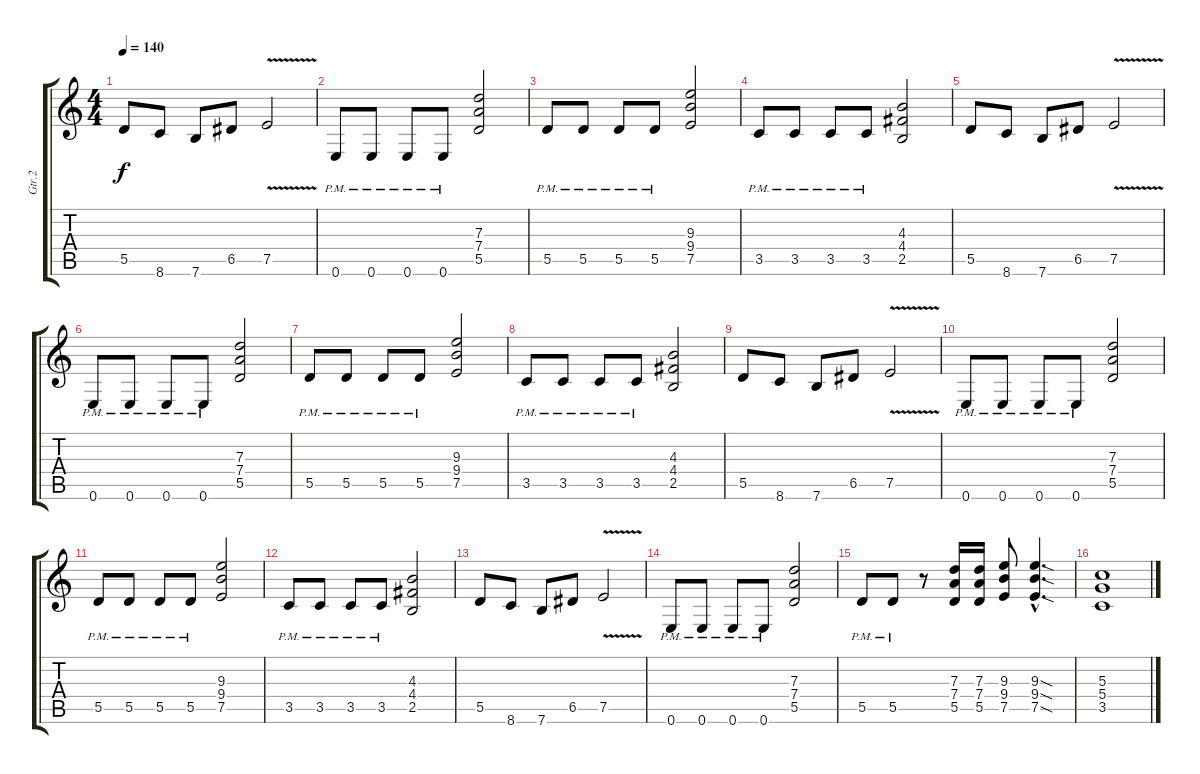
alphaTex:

\track ("Gtr.2" "Gtr.2") {instrument overdrivenguitar}
\staff {score tabs}
\tuning (E4 B3 G3 D3 A2 E2) {hide}
\ts (4 4)
\tempo 140
\clef g2
\ks c
5.5.8{dy f} 8.6.8 7.6.8 6.5.8 7.5{v}.2 |
0.6{pm}.8 0.6{pm}.8 0.6{pm}.8 0.6{pm}.8 (7.3 7.4 5.5).2 |
5.5{pm}.8 5.5{pm}.8 5.5{pm}.8 5.5{pm}.8 (9.3 9.4 7.5).2 |
3.5{pm}.8 3.5{pm}.8 3.5{pm}.8 3.5{pm}.8 (4.3 4.4 2.5).2 |
5.5.8 8.6.8 7.6.8 6.5.8 7.5{v}.2 |
0.6{pm}.8 0.6{pm}.8 0.6{pm}.8 0.6{pm}.8 (7.3 7.4 5.5).2 |
5.5{pm}.8 5.5{pm}.8 5.5{pm}.8 5.5{pm}.8 (9.3 9.4 7.5).2 |
3.5{pm}.8 3.5{pm}.8 3.5{pm}.8 3.5{pm}.8 (4.3 4.4 2.5).2 |
5.5.8 8.6.8 7.6.8 6.5.8 7.5{v}.2 |
0.6{pm}.8 0.6{pm}.8 0.6{pm}.8 0.6{pm}.8 (7.3 7.4 5.5).2 |
5.5{pm}.8 5.5{pm}.8 5.5{pm}.8 5.5{pm}.8 (9.3 9.4 7.5).2 |
3.5{pm}.8 3.5{pm}.8 3.5{pm}.8 3.5{pm}.8 (4.3 4.4 2.5).2 |
5.5.8 8.6.8 7.6.8 6.5.8 7.5{v}.2 |
0.6{pm}.8 0.6{pm}.8 0.6{pm}.8 0.6{pm}.8 (7.3 7.4 5.5).2 |
5.5{pm}.8 5.5{pm}.8 r.8 (7.3 7.4 5.5).16 (7.3 7.4 5.5).16 (9.3 9.4 7.5).8 (9.3{sod hac} 9.4{sod hac} 7.5{sod hac}).4{d} |
(5.3 5.4 3.5).1
